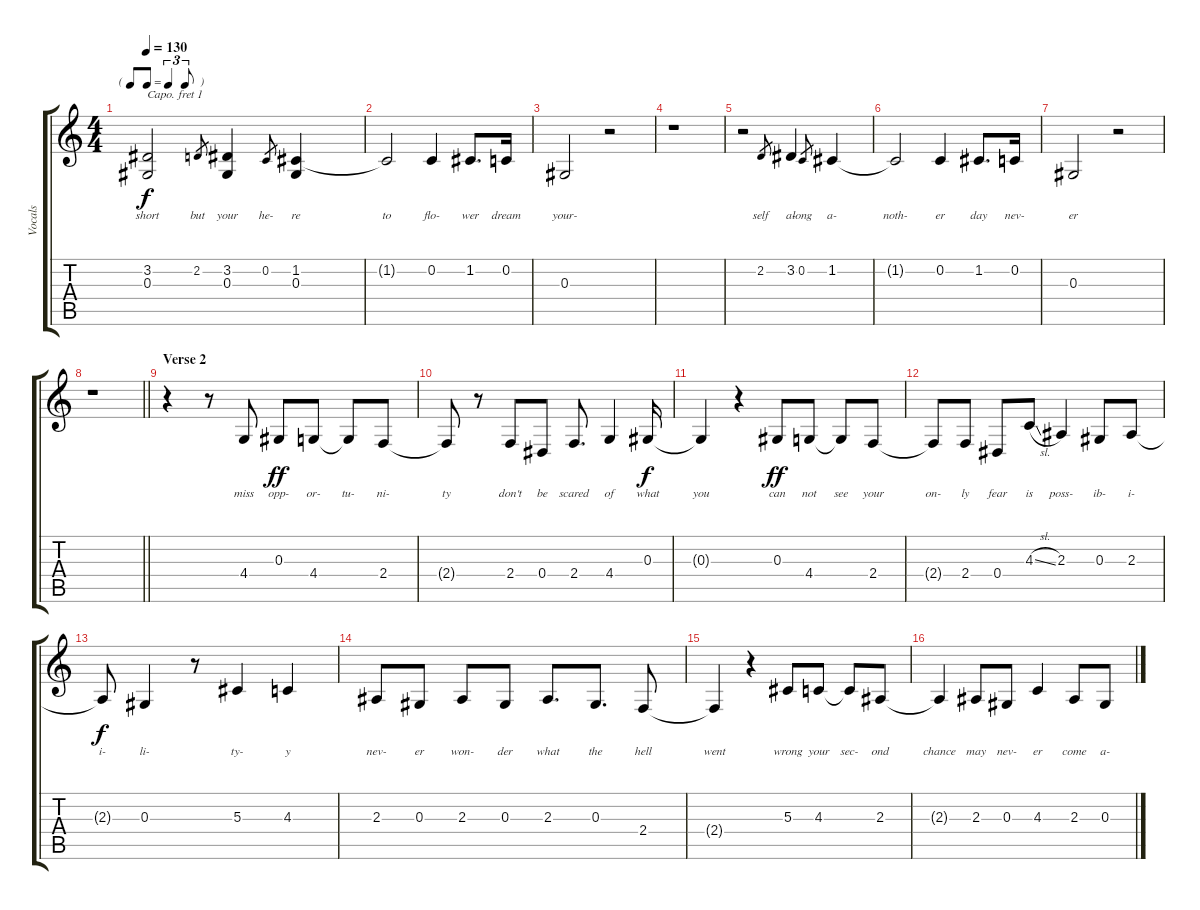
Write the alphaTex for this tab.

\track ("Vocals" "Vocals") {instrument lead3calliope}
\staff {score tabs}
\capo 1
\tuning (E4 B3 G3 D3 A2 E2) {hide}
\ts (4 4)
\tf triplet8th
\tempo 130
\clef g2
\ks c
(3.2{t} 0.3{t}).2{lyrics (0 "short") lyrics (1 "") lyrics (2 "") lyrics (3 "") lyrics (4 "") dy f} 2.2.8{lyrics (0 "but") lyrics (1 "") lyrics (2 "") lyrics (3 "") lyrics (4 "") gr} (3.2 0.3).4{lyrics (0 "your") lyrics (1 "") lyrics (2 "") lyrics (3 "") lyrics (4 "")} 0.2.8{lyrics (0 "he-") lyrics (1 "") lyrics (2 "") lyrics (3 "") lyrics (4 "") gr} (1.2 0.3).4{lyrics (0 "re") lyrics (1 "") lyrics (2 "") lyrics (3 "") lyrics (4 "")} |
1.2{t}.2{lyrics (0 "to") lyrics (1 "") lyrics (2 "") lyrics (3 "") lyrics (4 "")} 0.2.4{lyrics (0 "flo-") lyrics (1 "") lyrics (2 "") lyrics (3 "") lyrics (4 "")} 1.2.8{d lyrics (0 "wer") lyrics (1 "") lyrics (2 "") lyrics (3 "") lyrics (4 "")} 0.2.16{lyrics (0 "dream") lyrics (1 "") lyrics (2 "") lyrics (3 "") lyrics (4 "")} |
0.3.2{lyrics (0 "your-") lyrics (1 "") lyrics (2 "") lyrics (3 "") lyrics (4 "")} r.2 |
r.1 |
r.2 2.2.8{lyrics (0 "self") lyrics (1 "") lyrics (2 "") lyrics (3 "") lyrics (4 "") gr} 3.2.4{lyrics (0 "a-") lyrics (1 "") lyrics (2 "") lyrics (3 "") lyrics (4 "")} 0.2.8{lyrics (0 "long") lyrics (1 "") lyrics (2 "") lyrics (3 "") lyrics (4 "") gr} 1.2.4{lyrics (0 "a-") lyrics (1 "") lyrics (2 "") lyrics (3 "") lyrics (4 "")} |
1.2{t}.2{lyrics (0 "noth-") lyrics (1 "") lyrics (2 "") lyrics (3 "") lyrics (4 "")} 0.2.4{lyrics (0 "er") lyrics (1 "") lyrics (2 "") lyrics (3 "") lyrics (4 "")} 1.2.8{d lyrics (0 "day") lyrics (1 "") lyrics (2 "") lyrics (3 "") lyrics (4 "")} 0.2.16{lyrics (0 "nev-") lyrics (1 "") lyrics (2 "") lyrics (3 "") lyrics (4 "")} |
0.3.2{lyrics (0 "er") lyrics (1 "") lyrics (2 "") lyrics (3 "") lyrics (4 "")} r.2 |
\barLineRight lightlight
r.1 |
\section ("" "Verse 2")
r.4 r.8 4.4.8{lyrics (0 "miss") lyrics (1 "") lyrics (2 "") lyrics (3 "") lyrics (4 "")} 0.3.8{lyrics (0 "opp-") lyrics (1 "") lyrics (2 "") lyrics (3 "") lyrics (4 "") dy ff} 4.4.8{lyrics (0 "or-") lyrics (1 "") lyrics (2 "") lyrics (3 "") lyrics (4 "")} 4.4{t}.8{lyrics (0 "tu-") lyrics (1 "") lyrics (2 "") lyrics (3 "") lyrics (4 "")} 2.4.8{lyrics (0 "ni-") lyrics (1 "") lyrics (2 "") lyrics (3 "") lyrics (4 "")} |
2.4{t}.8{lyrics (0 "ty") lyrics (1 "") lyrics (2 "") lyrics (3 "") lyrics (4 "")} r.8 2.4.8{lyrics (0 "don't") lyrics (1 "") lyrics (2 "") lyrics (3 "") lyrics (4 "")} 0.4.8{lyrics (0 "be") lyrics (1 "") lyrics (2 "") lyrics (3 "") lyrics (4 "")} 2.4.8{d lyrics (0 "scared") lyrics (1 "") lyrics (2 "") lyrics (3 "") lyrics (4 "")} 4.4.4{lyrics (0 "of") lyrics (1 "") lyrics (2 "") lyrics (3 "") lyrics (4 "")} 0.3.16{lyrics (0 "what") lyrics (1 "") lyrics (2 "") lyrics (3 "") lyrics (4 "") dy f} |
0.3{t}.4{lyrics (0 "you") lyrics (1 "") lyrics (2 "") lyrics (3 "") lyrics (4 "")} r.4 0.3.8{lyrics (0 "can") lyrics (1 "") lyrics (2 "") lyrics (3 "") lyrics (4 "") dy ff} 4.4.8{lyrics (0 "not") lyrics (1 "") lyrics (2 "") lyrics (3 "") lyrics (4 "")} 4.4{t}.8{lyrics (0 "see") lyrics (1 "") lyrics (2 "") lyrics (3 "") lyrics (4 "")} 2.4.8{lyrics (0 "your") lyrics (1 "") lyrics (2 "") lyrics (3 "") lyrics (4 "")} |
2.4{t}.8{lyrics (0 "on-") lyrics (1 "") lyrics (2 "") lyrics (3 "") lyrics (4 "")} 2.4.8{lyrics (0 "ly") lyrics (1 "") lyrics (2 "") lyrics (3 "") lyrics (4 "")} 0.4.8{lyrics (0 "fear") lyrics (1 "") lyrics (2 "") lyrics (3 "") lyrics (4 "")} 4.3{sl}.8{lyrics (0 "is") lyrics (1 "") lyrics (2 "") lyrics (3 "") lyrics (4 "")} 2.3.4{lyrics (0 "poss-") lyrics (1 "") lyrics (2 "") lyrics (3 "") lyrics (4 "")} 0.3.8{lyrics (0 "ib-") lyrics (1 "") lyrics (2 "") lyrics (3 "") lyrics (4 "")} 2.3.8{lyrics (0 "i-") lyrics (1 "") lyrics (2 "") lyrics (3 "") lyrics (4 "")} |
2.3{t}.8{lyrics (0 "i-") lyrics (1 "") lyrics (2 "") lyrics (3 "") lyrics (4 "") dy f} 0.3.4{lyrics (0 "li-") lyrics (1 "") lyrics (2 "") lyrics (3 "") lyrics (4 "")} r.8 5.3.4{lyrics (0 "ty-") lyrics (1 "") lyrics (2 "") lyrics (3 "") lyrics (4 "")} 4.3.4{lyrics (0 "y") lyrics (1 "") lyrics (2 "") lyrics (3 "") lyrics (4 "")} |
2.3.8{lyrics (0 "nev-") lyrics (1 "") lyrics (2 "") lyrics (3 "") lyrics (4 "")} 0.3.8{lyrics (0 "er") lyrics (1 "") lyrics (2 "") lyrics (3 "") lyrics (4 "")} 2.3.8{lyrics (0 "won-") lyrics (1 "") lyrics (2 "") lyrics (3 "") lyrics (4 "")} 0.3.8{lyrics (0 "der") lyrics (1 "") lyrics (2 "") lyrics (3 "") lyrics (4 "")} 2.3.8{d lyrics (0 "what") lyrics (1 "") lyrics (2 "") lyrics (3 "") lyrics (4 "")} 0.3.8{d lyrics (0 "the") lyrics (1 "") lyrics (2 "") lyrics (3 "") lyrics (4 "")} 2.4.8{lyrics (0 "hell") lyrics (1 "") lyrics (2 "") lyrics (3 "") lyrics (4 "")} |
2.4{t}.4{lyrics (0 "went") lyrics (1 "") lyrics (2 "") lyrics (3 "") lyrics (4 "")} r.4 5.3.8{lyrics (0 "wrong") lyrics (1 "") lyrics (2 "") lyrics (3 "") lyrics (4 "")} 4.3.8{lyrics (0 "your") lyrics (1 "") lyrics (2 "") lyrics (3 "") lyrics (4 "")} 4.3{t}.8{lyrics (0 "sec-") lyrics (1 "") lyrics (2 "") lyrics (3 "") lyrics (4 "")} 2.3.8{lyrics (0 "ond") lyrics (1 "") lyrics (2 "") lyrics (3 "") lyrics (4 "")} |
2.3{t}.4{lyrics (0 "chance") lyrics (1 "") lyrics (2 "") lyrics (3 "") lyrics (4 "")} 2.3.8{lyrics (0 "may") lyrics (1 "") lyrics (2 "") lyrics (3 "") lyrics (4 "")} 0.3.8{lyrics (0 "nev-") lyrics (1 "") lyrics (2 "") lyrics (3 "") lyrics (4 "")} 4.3.4{lyrics (0 "er") lyrics (1 "") lyrics (2 "") lyrics (3 "") lyrics (4 "")} 2.3.8{lyrics (0 "come") lyrics (1 "") lyrics (2 "") lyrics (3 "") lyrics (4 "")} 0.3.8{lyrics (0 "a-") lyrics (1 "") lyrics (2 "") lyrics (3 "") lyrics (4 "")}
